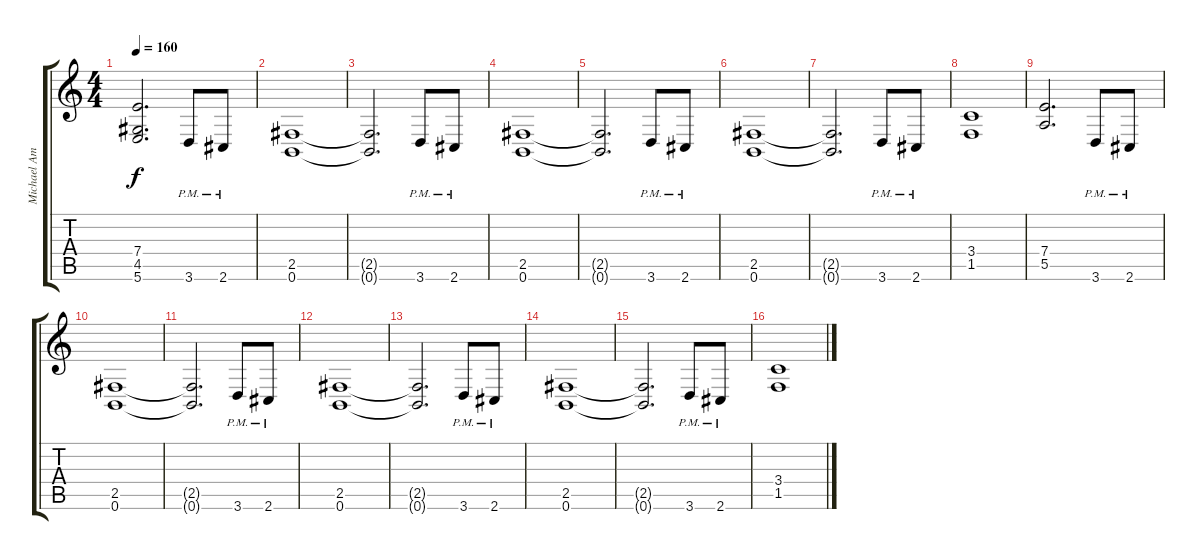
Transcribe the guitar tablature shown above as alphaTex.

\track ("Michael Amott" "Michael Am") {instrument distortionguitar}
\staff {score tabs}
\tuning (B3 Gb3 D3 A2 E2 B1) {hide}
\ts (4 4)
\tempo 160
\clef g2
\ks c
(7.4 4.5 5.6).2{d dy f} 3.6{pm}.8 2.6{pm}.8 |
(2.5 0.6).1 |
(2.5{t} 0.6{t}).2{d} 3.6{pm}.8 2.6{pm}.8 |
(2.5 0.6).1 |
(2.5{t} 0.6{t}).2{d} 3.6{pm}.8 2.6{pm}.8 |
(2.5 0.6).1 |
(2.5{t} 0.6{t}).2{d} 3.6{pm}.8 2.6{pm}.8 |
(3.4 1.5).1 |
(7.4 5.5).2{d} 3.6{pm}.8 2.6{pm}.8 |
(2.5 0.6).1 |
(2.5{t} 0.6{t}).2{d} 3.6{pm}.8 2.6{pm}.8 |
(2.5 0.6).1 |
(2.5{t} 0.6{t}).2{d} 3.6{pm}.8 2.6{pm}.8 |
(2.5 0.6).1 |
(2.5{t} 0.6{t}).2{d} 3.6{pm}.8 2.6{pm}.8 |
(3.4 1.5).1
